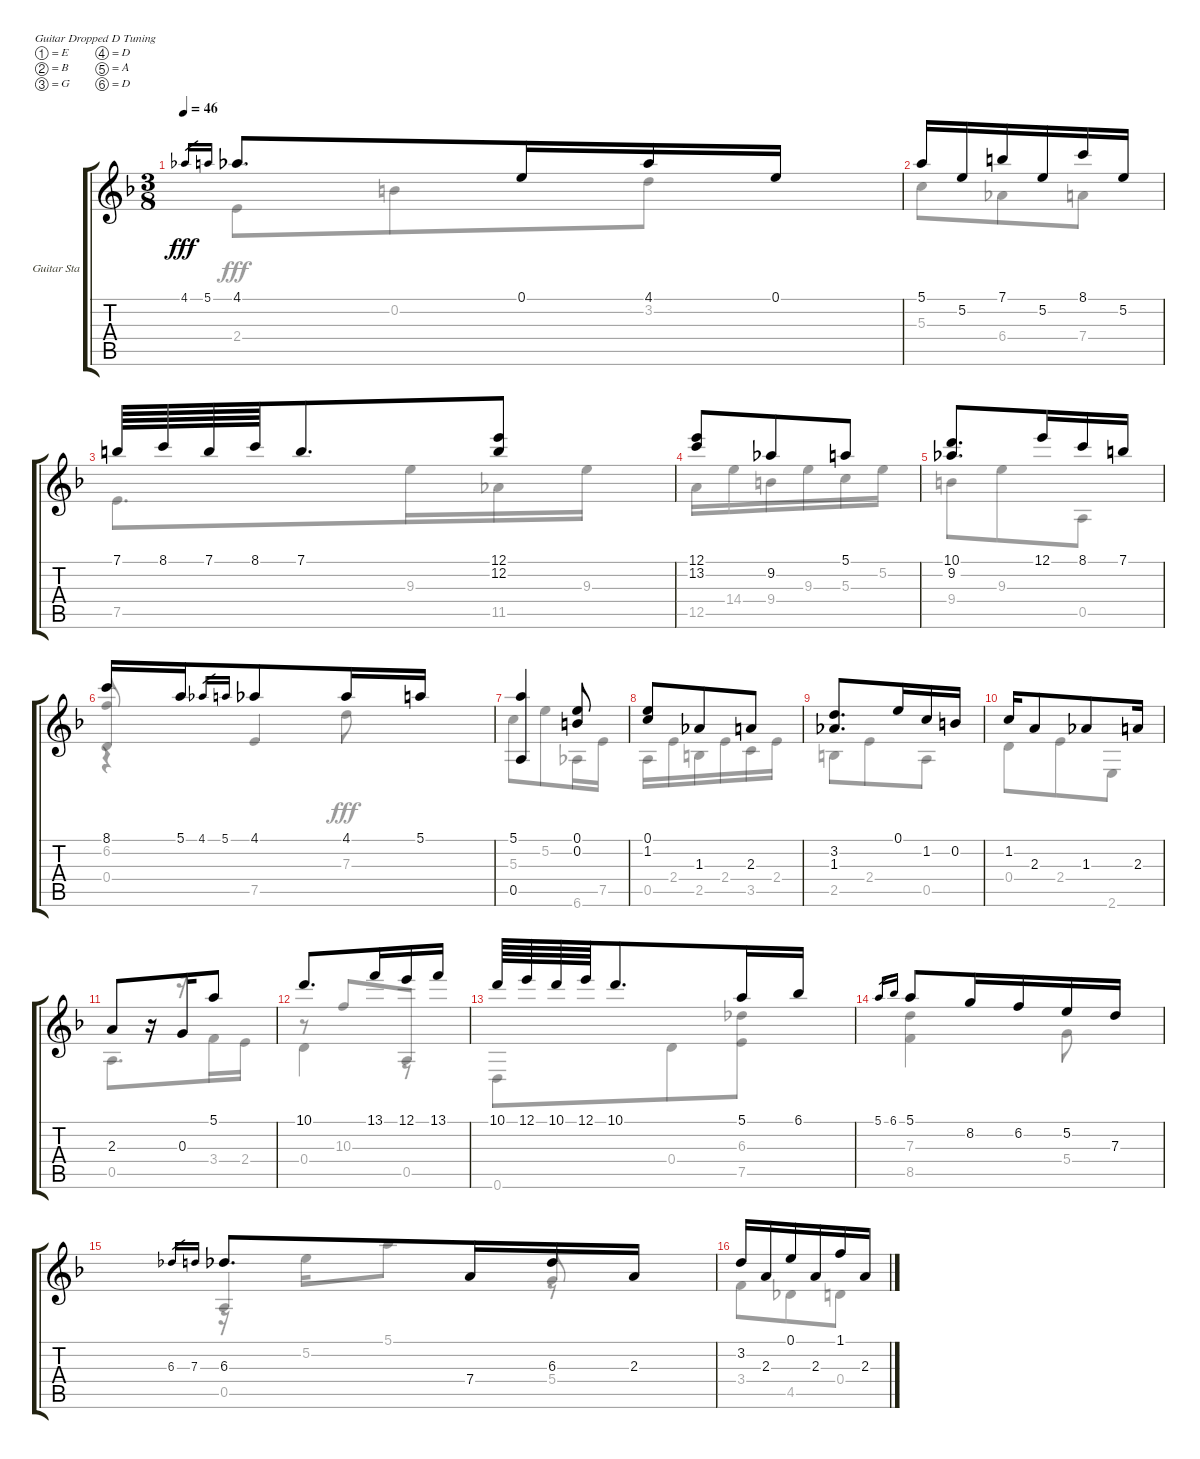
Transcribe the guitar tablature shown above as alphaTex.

\bracketExtendMode groupsimilarinstruments
\firstSystemTrackNameOrientation horizontal
\otherSystemsTrackNameOrientation horizontal
\track ("Guitar Standard" "Guitar Sta") {instrument acousticguitarnylon}
\staff {score tabs}
\tuning (E4 B3 G3 D3 A2 D2)
\voice
\ts (3 8)
\tempo 46
\clef g2
\ks dminor
4.1.16{gr dy fff} 5.1.16{gr} 4.1.8{d} 0.1.16 4.1.16 0.1.16 |
5.1.16 5.2.16 7.1.16 5.2.16 8.1.16 5.2.16 |
7.1.64 8.1.64 7.1.64 8.1.64 7.1.8{d} (12.1 12.2).8 |
(12.1 13.2).8 9.2.8 5.1.8 |
(10.1 9.2).8{d} 12.1.16 8.1.16 7.1.16 |
8.1.16 5.1.16 4.1.16{gr} 5.1.16{gr} 4.1.8 4.1.16 5.1.16 |
(5.1 0.5).4 (0.1 0.2).8 |
(0.1 1.2).8 1.3.8 2.3.8 |
(3.2 1.3).8{d} 0.1.16 1.2.16 0.2.16 |
1.2.16 2.3.8 1.3.8 2.3.16 |
2.3.8 r.16 0.3.16 5.1.8 |
10.1.8{d} 13.1.16 12.1.16 13.1.16 |
10.1.64 12.1.64 10.1.64 12.1.64 10.1.8{d} 5.1.16 6.1.16 |
5.1.16{gr} 6.1.16{gr} 5.1.8 8.2.16 6.2.16 5.2.16 7.3.16 |
6.3.16{gr} 7.3.16{gr} 6.3.8{d} 7.4.16 6.3.16 2.3.16 |
3.2.16 2.3.16 0.1.16 2.3.16 1.1.16 2.3.16
\voice
\clef g2
\ottava regular
\simile none
\ks dminor
2.4.8{dy fff} 0.2.8 3.2.8 |
5.3.8 6.4.8 7.4.8 |
7.5.8{d} 9.3.16 11.5.16 9.3.16 |
12.5.16 14.4.16 9.4.16 9.3.16 5.3.16 5.2.16 |
9.4.8 9.3.8 0.5.8 |
(6.2 0.4).8{beam invert} 7.5.4{beam invert} |
5.3.8 5.2.8 6.6.16 7.5.16 |
0.5.16 2.4.16 2.5.16 2.4.16 3.5.16 2.4.16 |
2.5.8 2.4.8 0.5.8 |
0.4.8 2.4.8 2.6.8 |
0.5.8{d} r.16 3.4.16 2.4.16 |
r.8 10.3.8{beam invert} 0.5.8 |
0.6.8 0.4.8 (7.5 6.3).8 |
(8.5 7.3).4 5.4.8 |
0.5.4{beam invert} 5.4.8{beam invert} |
3.4.8 4.5.8 0.4.8
\voice
\clef g2
\ottava regular
\simile none
\ks dminor
|
|
|
|
|
r.4 7.3.8 |
|
|
|
|
|
0.4.4 r.8 |
|
|
r.16 5.2.16 5.1.8 r.8 |
